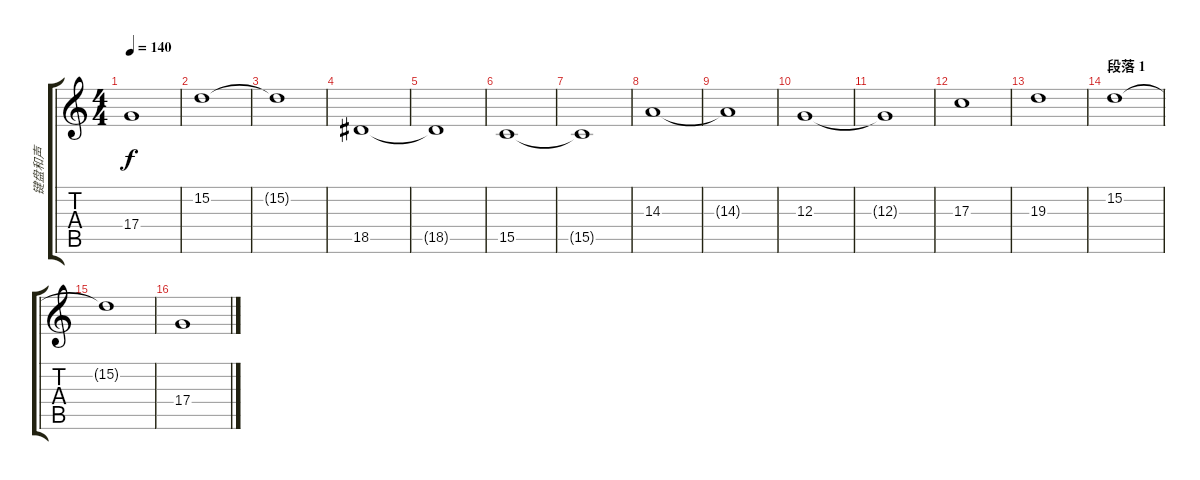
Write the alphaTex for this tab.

\track ("键盘和声" "键盘和声") {instrument synthstrings2}
\staff {score tabs}
\tuning (E4 B3 G3 D3 A2 E2) {hide}
\ts (4 4)
\tempo 140
\clef g2
\ks c
17.4{t}.1{dy f} |
15.2.1 |
15.2{t}.1 |
18.5.1 |
18.5{t}.1 |
15.5.1 |
15.5{t}.1 |
14.3.1 |
14.3{t}.1 |
12.3.1 |
12.3{t}.1 |
17.3.1 |
19.3.1 |
\section ("" "段落 1")
15.2.1 |
15.2{t}.1 |
17.4.1
